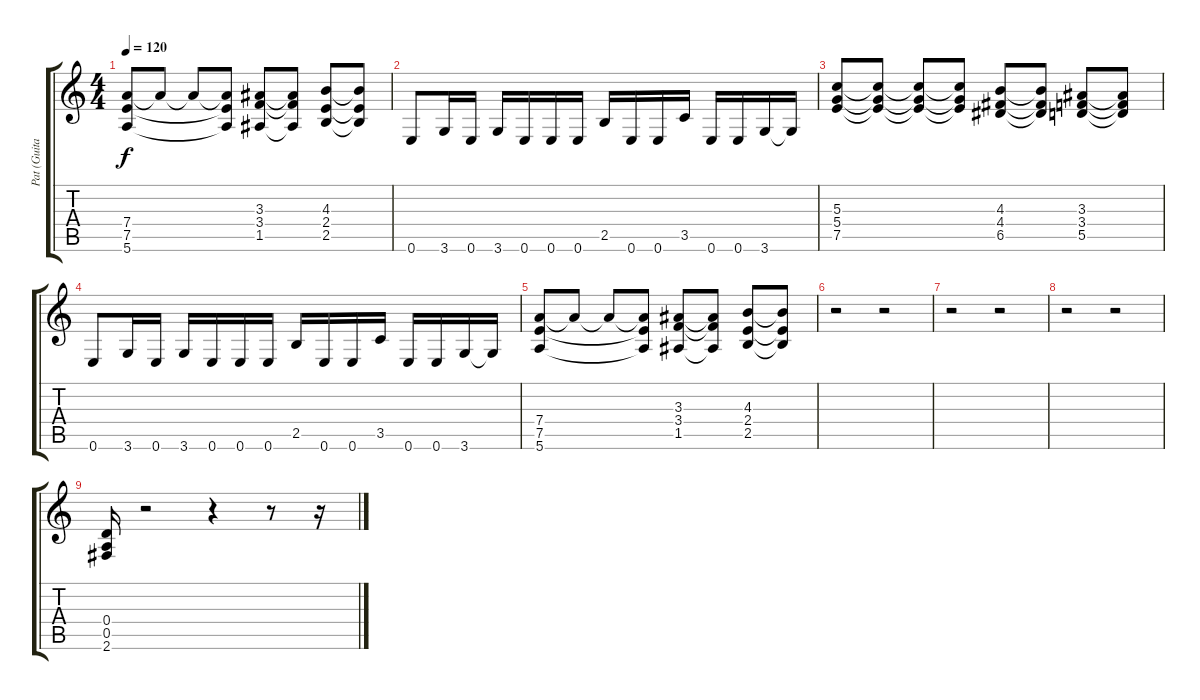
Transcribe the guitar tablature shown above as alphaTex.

\track ("Pat (Guitar)" "Pat (Guita") {instrument distortionguitar}
\staff {score tabs}
\tuning (E4 B3 G3 D3 A2 E2) {hide}
\ts (4 4)
\tempo 120
\clef g2
\ks c
(7.4 7.5 5.6).8{dy f} 7.4{t}.8 7.4{t}.8 (7.4{t} 7.5{t} 5.6{t}).8 (3.3 3.4 1.5).8 (3.3{t} 3.4{t} 1.5{t}).8 (4.3 2.4 2.5).8 (4.3{t} 2.4{t} 2.5{t}).8 |
0.6.8{instrument distortionguitar} 3.6.16 0.6.16 3.6.16 0.6.16 0.6.16 0.6.16 2.5.16 0.6.16 0.6.16 3.5.16 0.6.16 0.6.16 3.6.16 3.6{t}.16 |
(5.3 5.4 7.5).8 (5.3{t} 5.4{t} 7.5{t}).8 (5.3{t} 5.4{t} 7.5{t}).8 (5.3{t} 5.4{t} 7.5{t}).8 (4.3 4.4 6.5).8 (4.3{t} 4.4{t} 6.5{t}).8 (3.3 3.4 5.5).8 (3.3{t} 3.4{t} 5.5{t}).8 |
0.6.8{instrument distortionguitar} 3.6.16 0.6.16 3.6.16 0.6.16 0.6.16 0.6.16 2.5.16 0.6.16 0.6.16 3.5.16 0.6.16 0.6.16 3.6.16 3.6{t}.16 |
(7.4 7.5 5.6).8 7.4{t}.8 7.4{t}.8 (7.4{t} 7.5{t} 5.6{t}).8 (3.3 3.4 1.5).8 (3.3{t} 3.4{t} 1.5{t}).8 (4.3 2.4 2.5).8 (4.3{t} 2.4{t} 2.5{t}).8 |
r.2 r.2 |
r.2 r.2 |
r.2 r.2 |
(0.4 0.5 2.6).16 r.2 r.4 r.8 r.16
